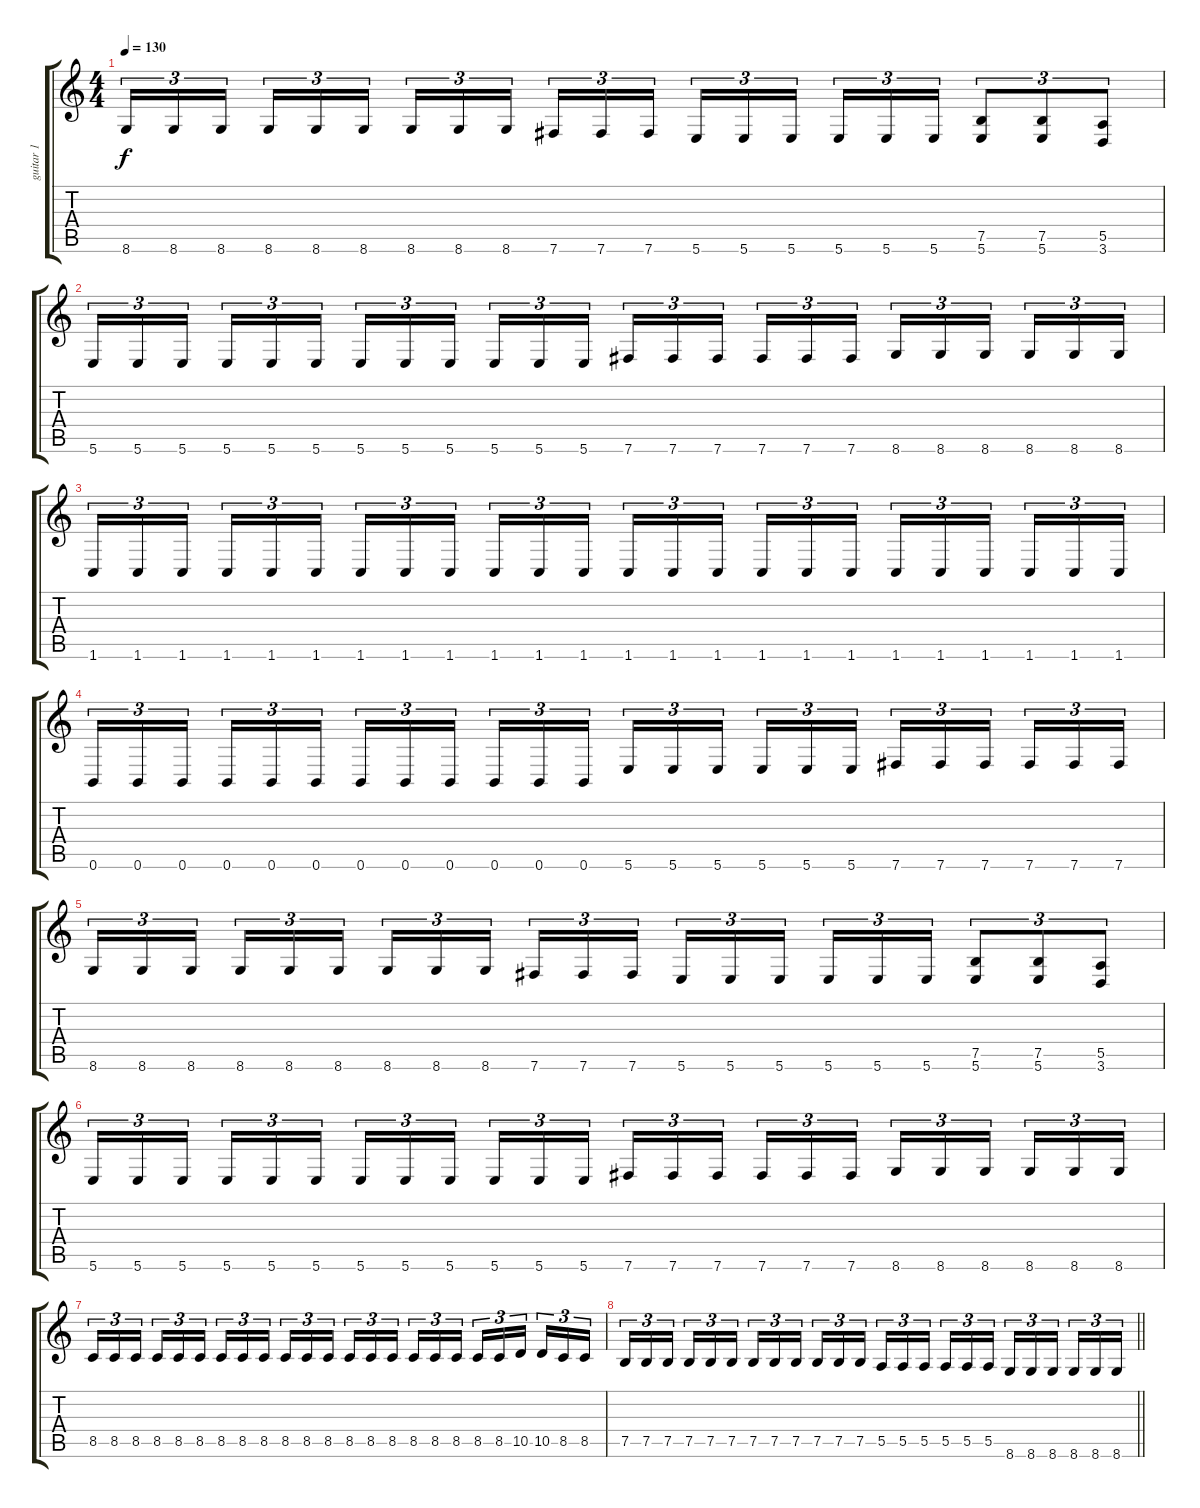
\track ("guitar 1" "guitar 1") {instrument distortionguitar}
\staff {score tabs}
\tuning (B3 Gb3 D3 A2 E2 B1) {hide}
\ts (4 4)
\tempo 130
\clef g2
\ks c
8.6.16{tu (3 2) dy f} 8.6.16{tu (3 2)} 8.6.16{tu (3 2) beam splitsecondary} 8.6.16{tu (3 2)} 8.6.16{tu (3 2)} 8.6.16{tu (3 2)} 8.6.16{tu (3 2)} 8.6.16{tu (3 2)} 8.6.16{tu (3 2) beam splitsecondary} 7.6.16{tu (3 2)} 7.6.16{tu (3 2)} 7.6.16{tu (3 2)} 5.6.16{tu (3 2)} 5.6.16{tu (3 2)} 5.6.16{tu (3 2) beam splitsecondary} 5.6.16{tu (3 2)} 5.6.16{tu (3 2)} 5.6.16{tu (3 2)} (7.5 5.6).8{tu (3 2)} (7.5 5.6).8{tu (3 2)} (5.5 3.6).8{tu (3 2)} |
5.6.16{tu (3 2)} 5.6.16{tu (3 2)} 5.6.16{tu (3 2) beam splitsecondary} 5.6.16{tu (3 2)} 5.6.16{tu (3 2)} 5.6.16{tu (3 2)} 5.6.16{tu (3 2)} 5.6.16{tu (3 2)} 5.6.16{tu (3 2) beam splitsecondary} 5.6.16{tu (3 2)} 5.6.16{tu (3 2)} 5.6.16{tu (3 2)} 7.6.16{tu (3 2)} 7.6.16{tu (3 2)} 7.6.16{tu (3 2) beam splitsecondary} 7.6.16{tu (3 2)} 7.6.16{tu (3 2)} 7.6.16{tu (3 2)} 8.6.16{tu (3 2)} 8.6.16{tu (3 2)} 8.6.16{tu (3 2) beam splitsecondary} 8.6.16{tu (3 2)} 8.6.16{tu (3 2)} 8.6.16{tu (3 2)} |
1.6.16{tu (3 2)} 1.6.16{tu (3 2)} 1.6.16{tu (3 2) beam splitsecondary} 1.6.16{tu (3 2)} 1.6.16{tu (3 2)} 1.6.16{tu (3 2)} 1.6.16{tu (3 2)} 1.6.16{tu (3 2)} 1.6.16{tu (3 2) beam splitsecondary} 1.6.16{tu (3 2)} 1.6.16{tu (3 2)} 1.6.16{tu (3 2)} 1.6.16{tu (3 2)} 1.6.16{tu (3 2)} 1.6.16{tu (3 2) beam splitsecondary} 1.6.16{tu (3 2)} 1.6.16{tu (3 2)} 1.6.16{tu (3 2)} 1.6.16{tu (3 2)} 1.6.16{tu (3 2)} 1.6.16{tu (3 2) beam splitsecondary} 1.6.16{tu (3 2)} 1.6.16{tu (3 2)} 1.6.16{tu (3 2)} |
0.6.16{tu (3 2)} 0.6.16{tu (3 2)} 0.6.16{tu (3 2) beam splitsecondary} 0.6.16{tu (3 2)} 0.6.16{tu (3 2)} 0.6.16{tu (3 2)} 0.6.16{tu (3 2)} 0.6.16{tu (3 2)} 0.6.16{tu (3 2) beam splitsecondary} 0.6.16{tu (3 2)} 0.6.16{tu (3 2)} 0.6.16{tu (3 2)} 5.6.16{tu (3 2)} 5.6.16{tu (3 2)} 5.6.16{tu (3 2) beam splitsecondary} 5.6.16{tu (3 2)} 5.6.16{tu (3 2)} 5.6.16{tu (3 2)} 7.6.16{tu (3 2)} 7.6.16{tu (3 2)} 7.6.16{tu (3 2) beam splitsecondary} 7.6.16{tu (3 2)} 7.6.16{tu (3 2)} 7.6.16{tu (3 2)} |
8.6.16{tu (3 2)} 8.6.16{tu (3 2)} 8.6.16{tu (3 2) beam splitsecondary} 8.6.16{tu (3 2)} 8.6.16{tu (3 2)} 8.6.16{tu (3 2)} 8.6.16{tu (3 2)} 8.6.16{tu (3 2)} 8.6.16{tu (3 2) beam splitsecondary} 7.6.16{tu (3 2)} 7.6.16{tu (3 2)} 7.6.16{tu (3 2)} 5.6.16{tu (3 2)} 5.6.16{tu (3 2)} 5.6.16{tu (3 2) beam splitsecondary} 5.6.16{tu (3 2)} 5.6.16{tu (3 2)} 5.6.16{tu (3 2)} (7.5 5.6).8{tu (3 2)} (7.5 5.6).8{tu (3 2)} (5.5 3.6).8{tu (3 2)} |
5.6.16{tu (3 2)} 5.6.16{tu (3 2)} 5.6.16{tu (3 2) beam splitsecondary} 5.6.16{tu (3 2)} 5.6.16{tu (3 2)} 5.6.16{tu (3 2)} 5.6.16{tu (3 2)} 5.6.16{tu (3 2)} 5.6.16{tu (3 2) beam splitsecondary} 5.6.16{tu (3 2)} 5.6.16{tu (3 2)} 5.6.16{tu (3 2)} 7.6.16{tu (3 2)} 7.6.16{tu (3 2)} 7.6.16{tu (3 2) beam splitsecondary} 7.6.16{tu (3 2)} 7.6.16{tu (3 2)} 7.6.16{tu (3 2)} 8.6.16{tu (3 2)} 8.6.16{tu (3 2)} 8.6.16{tu (3 2) beam splitsecondary} 8.6.16{tu (3 2)} 8.6.16{tu (3 2)} 8.6.16{tu (3 2)} |
8.5.16{tu (3 2)} 8.5.16{tu (3 2)} 8.5.16{tu (3 2) beam splitsecondary} 8.5.16{tu (3 2)} 8.5.16{tu (3 2)} 8.5.16{tu (3 2)} 8.5.16{tu (3 2)} 8.5.16{tu (3 2)} 8.5.16{tu (3 2) beam splitsecondary} 8.5.16{tu (3 2)} 8.5.16{tu (3 2)} 8.5.16{tu (3 2)} 8.5.16{tu (3 2)} 8.5.16{tu (3 2)} 8.5.16{tu (3 2) beam splitsecondary} 8.5.16{tu (3 2)} 8.5.16{tu (3 2)} 8.5.16{tu (3 2)} 8.5.16{tu (3 2)} 8.5.16{tu (3 2)} 10.5.16{tu (3 2) beam splitsecondary} 10.5.16{tu (3 2)} 8.5.16{tu (3 2)} 8.5.16{tu (3 2)} |
\barLineRight lightlight
7.5.16{tu (3 2)} 7.5.16{tu (3 2)} 7.5.16{tu (3 2) beam splitsecondary} 7.5.16{tu (3 2)} 7.5.16{tu (3 2)} 7.5.16{tu (3 2)} 7.5.16{tu (3 2)} 7.5.16{tu (3 2)} 7.5.16{tu (3 2) beam splitsecondary} 7.5.16{tu (3 2)} 7.5.16{tu (3 2)} 7.5.16{tu (3 2)} 5.5.16{tu (3 2)} 5.5.16{tu (3 2)} 5.5.16{tu (3 2) beam splitsecondary} 5.5.16{tu (3 2)} 5.5.16{tu (3 2)} 5.5.16{tu (3 2)} 8.6.16{tu (3 2)} 8.6.16{tu (3 2)} 8.6.16{tu (3 2) beam splitsecondary} 8.6.16{tu (3 2)} 8.6.16{tu (3 2)} 8.6.16{tu (3 2)}
